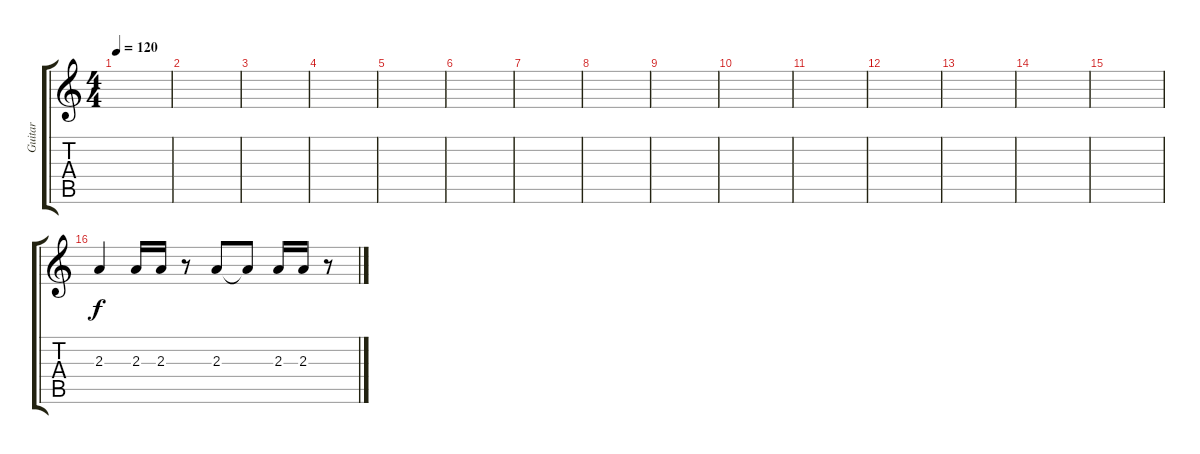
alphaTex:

\track ("Guitar" "Guitar") {instrument electricguitarclean}
\staff {score tabs}
\tuning (E4 B3 G3 D3 A2 E2) {hide}
\ts (4 4)
\tempo 120
\clef g2
\ks c
|
|
|
|
|
|
|
|
|
|
|
|
|
|
|
2.3.4 2.3.16 2.3.16 r.8 2.3.8 2.3{t}.8 2.3.16 2.3.16 r.8
